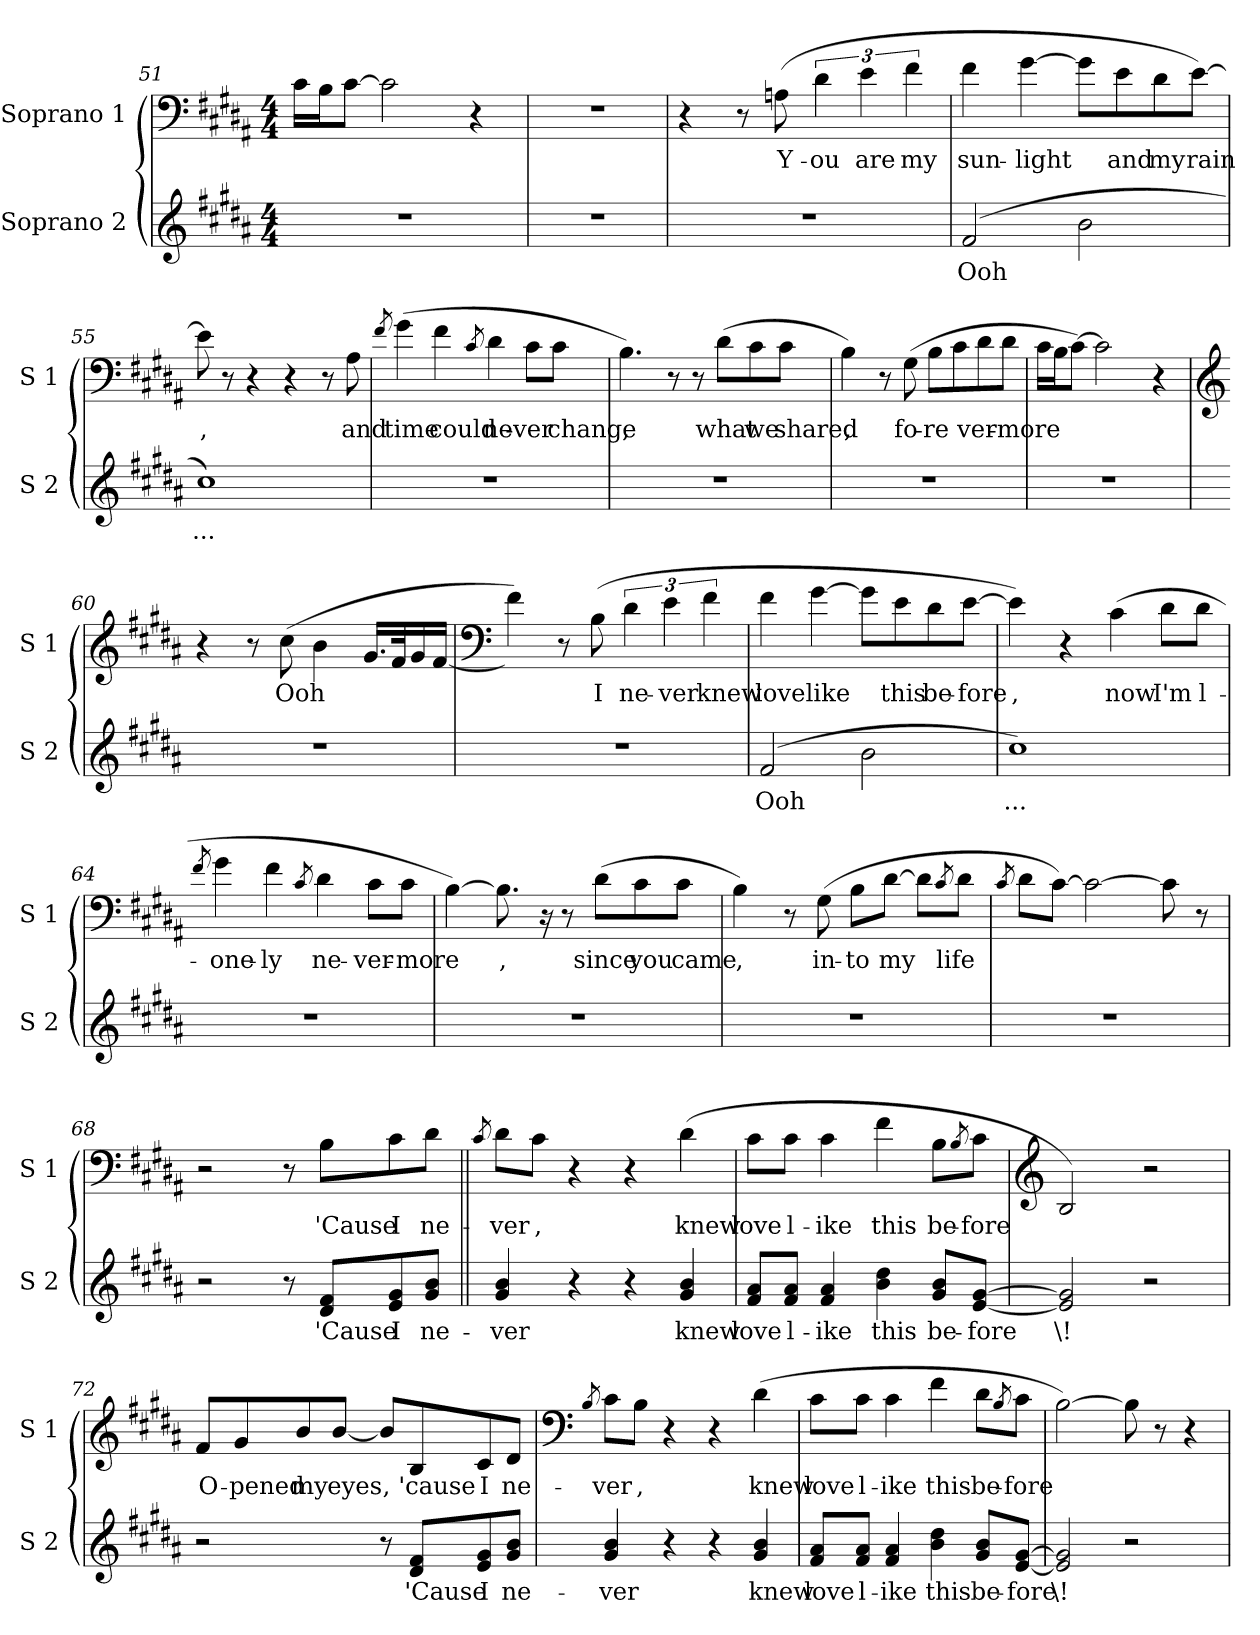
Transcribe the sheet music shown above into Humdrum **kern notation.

**kern	**text	**kern	**text
*part2	*part2	*part1	*part1
*staff2	*staff2	*staff1	*staff1
*I"Soprano 2	*	*I"Soprano 1	*
*I'S 2	*	*I'S 1	*
*clefG2	*	*clefF4	*
*k[f#c#g#d#a#]	*	*k[f#c#g#d#a#]	*
*B:	*	*B:	*
*M4/4	*	*M4/4	*
=51	=51	=51	=51
1r	.	16c#\LL	.
.	.	16B\J	.
.	.	[8c#\J	.
!	!	!	!LO:LY:b
.	.	2c#\]	.
.	.	4r	.
=52	=52	=52	=52
1r	.	1r	.
!!LO:LB:g=z
=53	=53	=53	=53
1r	.	4r	.
.	.	8r	.
!	!	!	!LO:LY:b
.	.	(>8An\	Y-
!	!	!	!LO:LY:b
.	.	6d#\	-ou
!	!	!	!LO:LY:b
.	.	6e\	are
!	!	!	!LO:LY:b
.	.	6f#\	my
=54	=54	=54	=54
!	!LO:LY:b	!	!LO:LY:b
(>2f#/	Ooh	4f#\	sun-
!	!	!	!LO:LY:b
.	.	[4g#\	-light
2b\	.	8g#\L]	.
!	!	!	!LO:LY:b
.	.	8e\	and
!	!	!	!LO:LY:b
.	.	8d#\	my
!	!	!	!LO:LY:b
.	.	[8e\J)	rain
=55	=55	=55	=55
!	!LO:LY:b	!	!LO:LY:b
1cc#)	...	8e\]	,
.	.	8r	.
.	.	4r	.
.	.	4r	.
.	.	8r	.
!	!	!	!LO:LY:b
.	.	8A#\	and
=56	=56	=56	=56
.	.	8qf#/	.
!	!	!	!LO:LY:b
1r	.	(>4g#\	time
!	!	!	!LO:LY:b
.	.	4f#\	could
.	.	8qc#/	.
!	!	!	!LO:LY:b
.	.	4d#\	ne-
!	!	!	!LO:LY:b
.	.	8c#\L	-ver
!	!	!	!LO:LY:b
.	.	8c#\J	change
!!LO:LB:g=z
=57	=57	=57	=57
!	!	!	!LO:LY:b
1r	.	4.B\)	,
.	.	8r	.
.	.	8r	.
!	!	!	!LO:LY:b
.	.	(>8d#\L	what
!	!	!	!LO:LY:b
.	.	8c#\	we
!	!	!	!LO:LY:b
.	.	8c#\J	shared
=58	=58	=58	=58
!	!	!	!LO:LY:b
1r	.	4B\)	,
.	.	8r	.
!	!	!	!LO:LY:b
.	.	(>8G#\	fo-
!	!	!	!LO:LY:b
.	.	8B\L	-re
.	.	8c#\	.
!	!	!	!LO:LY:b
.	.	8d#\	ver-
!	!	!	!LO:LY:b
.	.	8d#\J	-more
=59	=59	=59	=59
1r	.	16c#\LL	.
.	.	16B\J	.
.	.	[8c#\J)	.
!	!	!	!LO:LY:b
.	.	2c#\]	.
.	.	4r	.
=60	=60	=60	=60
*	*	*clefG2	*
1r	.	4r	.
.	.	8r	.
!	!	!	!LO:LY:b
.	.	(>8cc#\	Ooh
.	.	4b\	.
.	.	16.g#/LL	.
.	.	32f#/k	.
.	.	16g#/	.
.	.	[16f#/JJ	.
!!LO:LB:g=z
=61	=61	=61	=61
*	*	*clefF4	*
!	!	!	!LO:LY:b
1r	.	4f#\])	.
.	.	8r	.
!	!	!	!LO:LY:b
.	.	(>8B\	I
!	!	!	!LO:LY:b
.	.	6d#\	ne-
!	!	!	!LO:LY:b
.	.	6e\	-ver
!	!	!	!LO:LY:b
.	.	6f#\	knew
=62	=62	=62	=62
!	!LO:LY:b	!	!LO:LY:b
(>2f#/	Ooh	4f#\	love
!	!	!	!LO:LY:b
.	.	[4g#\	like
2b\	.	8g#\L]	.
!	!	!	!LO:LY:b
.	.	8e\	this
!	!	!	!LO:LY:b
.	.	8d#\	be-
!	!	!	!LO:LY:b
.	.	[8e\J	-fore
=63	=63	=63	=63
!	!LO:LY:b	!	!LO:LY:b
1cc#)	...	4e\])	,
.	.	4r	.
!	!	!	!LO:LY:b
.	.	(>4c#\	now
!	!	!	!LO:LY:b
.	.	8d#\L	I'm
!	!	!	!LO:LY:b
.	.	8d#\J	l-
=64	=64	=64	=64
.	.	8qf#/	.
!	!	!	!LO:LY:b
1r	.	4g#\	-one-
!	!	!	!LO:LY:b
.	.	4f#\	-ly
.	.	8qc#/	.
!	!	!	!LO:LY:b
.	.	4d#\	ne-
!	!	!	!LO:LY:b
.	.	8c#\L	-ver-
!	!	!	!LO:LY:b
.	.	8c#\J	-more
!!LO:LB:g=z
=65	=65	=65	=65
1r	.	[4B\)	.
!	!	!	!LO:LY:b
.	.	8.B\]	,
.	.	16r	.
.	.	8r	.
!	!	!	!LO:LY:b
.	.	(>8d#\L	since
!	!	!	!LO:LY:b
.	.	8c#\	you
!	!	!	!LO:LY:b
.	.	8c#\J	came
=66	=66	=66	=66
!	!	!	!LO:LY:b
1r	.	4B\)	,
.	.	8r	.
!	!	!	!LO:LY:b
.	.	(>8G#\	in-
!	!	!	!LO:LY:b
.	.	8B\L	-to
!	!	!	!LO:LY:b
.	.	[8d#\J	my
.	.	8d#\L]	.
.	.	8qc#/	.
!	!	!	!LO:LY:b
.	.	8d#\J	life
=67	=67	=67	=67
.	.	8qc#/	.
1r	.	8d#\L	.
.	.	[8c#\J)	.
.	.	2c#\_	.
!	!	!	!LO:LY:b
.	.	8c#\]	.
.	.	8r	.
=68	=68	=68	=68
2r	.	2r	.
8r	.	8r	.
!	!LO:LY:b	!	!LO:LY:b
8d#/ 8f#/L	'Cause	8B\L	'Cause
!	!LO:LY:b	!	!LO:LY:b
8e/ 8g#/	I	8c#\	I
!	!LO:LY:b	!	!LO:LY:b
8g#/ 8b/J	ne-	8d#\J	ne-
!!LO:LB:g=z
=69||	=69||	=69||	=69||
.	.	8qc#/	.
!	!LO:LY:b	!	!LO:LY:b
4g#/ 4b/	-ver	8d#\L	-ver
!	!	!	!LO:LY:b
.	.	8c#\J	,
4r	.	4r	.
4r	.	4r	.
!	!LO:LY:b	!	!LO:LY:b
4g#/ 4b/	knew	(>4d#\	knew
=70	=70	=70	=70
!	!LO:LY:b	!	!LO:LY:b
8f#/ 8a#/L	love	8c#\L	love
!	!LO:LY:b	!	!LO:LY:b
8f#/ 8a#/J	l-	8c#\J	l-
!	!LO:LY:b	!	!LO:LY:b
4f#/ 4a#/	-ike	4c#\	-ike
!	!LO:LY:b	!	!LO:LY:b
4b\ 4dd#\	this	4f#\	this
!	!LO:LY:b	!	!LO:LY:b
8g#/ 8b/L	be-	8B\L	be-
.	.	8qB/	.
!	!LO:LY:b	!	!LO:LY:b
[8e/ [8g#/J	-fore	8c#\J	-fore
=71	=71	=71	=71
*	*	*clefG2	*
!	!LO:LY:b	!	!LO:LY:b
2e/] 2g#/]	\!	2B/)	.
2r	.	2r	.
=72	=72	=72	=72
!	!	!	!LO:LY:b
2r	.	8f#/L	O-
!	!	!	!LO:LY:b
.	.	8g#/	-pened
!	!	!	!LO:LY:b
.	.	8b/	my
!	!	!	!LO:LY:b
.	.	[8b/J	eyes
!	!	!	!LO:LY:b
8r	.	8b/L]	,
!	!LO:LY:b	!	!LO:LY:b
8d#/ 8f#/L	'Cause	8B/	'cause
!	!LO:LY:b	!	!LO:LY:b
8e/ 8g#/	I	8c#/	I
!	!LO:LY:b	!	!LO:LY:b
8g#/ 8b/J	ne-	8d#/J	ne-
!!LO:PB:g=z
=73	=73	=73	=73
*	*	*clefF4	*
.	.	8qB/	.
!	!LO:LY:b	!	!LO:LY:b
4g#/ 4b/	-ver	8c#\L	-ver
!	!	!	!LO:LY:b
.	.	8B\J	,
4r	.	4r	.
4r	.	4r	.
!	!LO:LY:b	!	!LO:LY:b
4g#/ 4b/	knew	(>4d#\	knew
=74	=74	=74	=74
!	!LO:LY:b	!	!LO:LY:b
8f#/ 8a#/L	love	8c#\L	love
!	!LO:LY:b	!	!LO:LY:b
8f#/ 8a#/J	l-	8c#\J	l-
!	!LO:LY:b	!	!LO:LY:b
4f#/ 4a#/	-ike	4c#\	-ike
!	!LO:LY:b	!	!LO:LY:b
4b\ 4dd#\	this	4f#\	this
!	!LO:LY:b	!	!LO:LY:b
8g#/ 8b/L	be-	8d#\L	be-
.	.	8qB/	.
!	!LO:LY:b	!	!LO:LY:b
[8e/ [8g#/J	-fore	8c#\J	-fore
=75	=75	=75	=75
!	!LO:LY:b	!	!
2e/] 2g#/]	\!	[2B\)	.
!	!	!	!LO:LY:b
2r	.	8B\]	.
.	.	8r	.
.	.	4r	.
=	=	=	=
*-	*-	*-	*-
